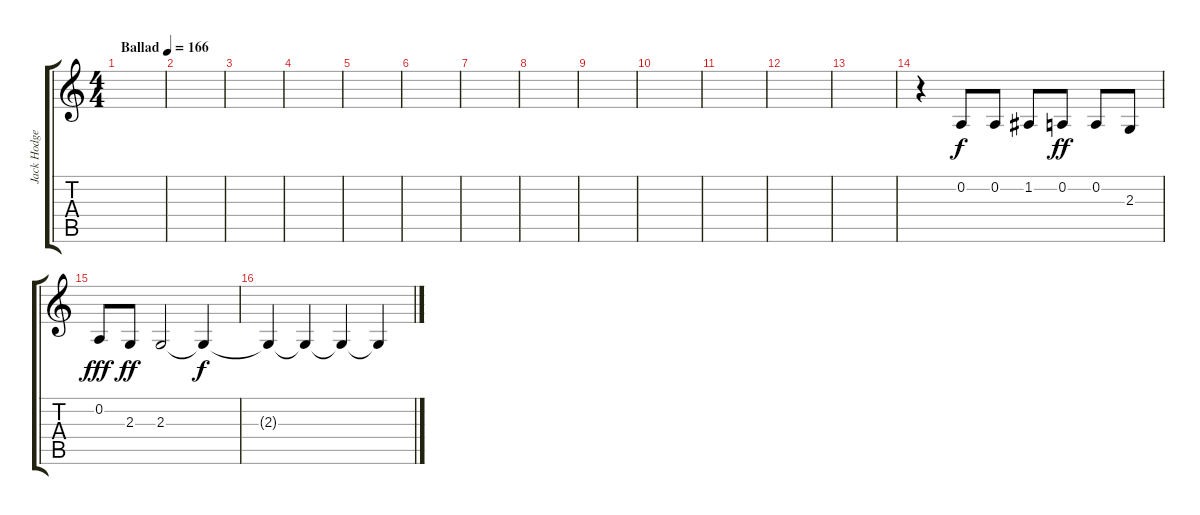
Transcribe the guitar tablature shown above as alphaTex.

\track ("Jack Hodges (Vocal)" "Jack Hodge") {instrument englishhorn}
\staff {score tabs}
\tuning (D4 A3 F3 C3 G2 C2) {hide}
\ts (4 4)
\tempo (166 "Ballad")
\clef g2
\ks c
|
|
|
|
|
|
|
|
|
|
|
|
|
r.4 0.2.8 0.2.8 1.2.8 0.2.8{dy ff} 0.2.8 2.3.8 |
0.2.8{dy fff} 2.3.8{dy ff} 2.3.2 2.3{t}.4{dy f volume 12} |
2.3{t}.4{volume 11} 2.3{t}.4{volume 10} 2.3{t}.4{volume 9} 2.3{t}.4{volume 8}
